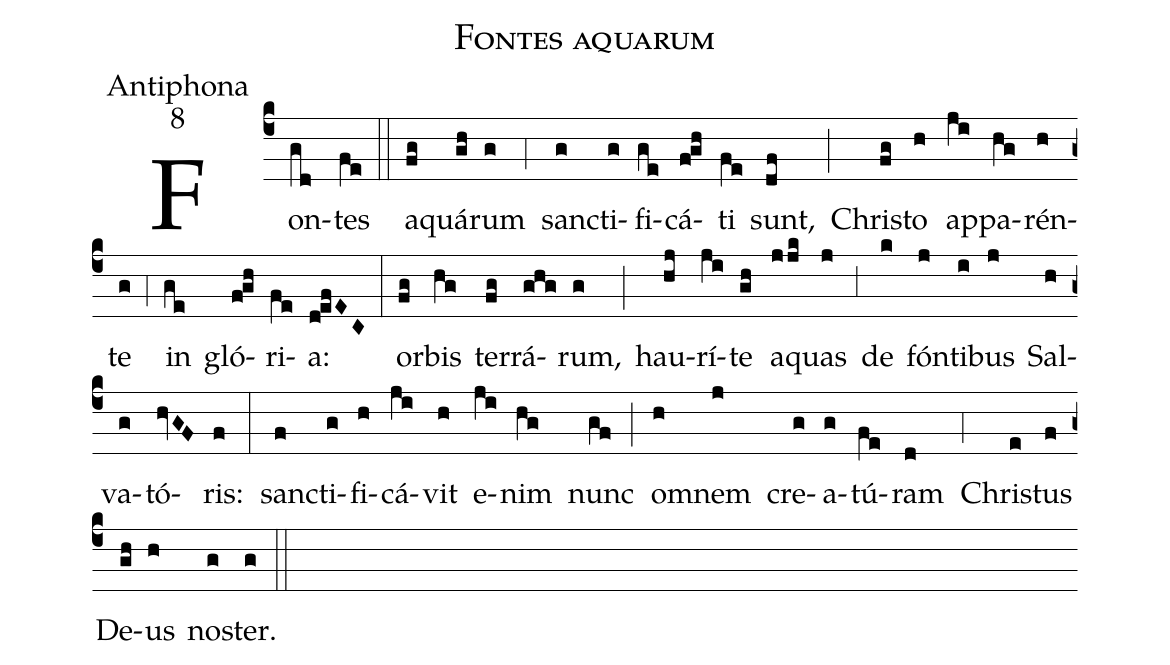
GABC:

name:Fontes aquarum;
office-part:Antiphona;
mode:8;
%%
(c4) Fon(gd)tes(fe) (::) a(fg)quá(gh)rum(g) (;4) san(g)cti(g)fi(ge)cá(f!gh)ti(fe) sunt,(df) (;) Chri(fg)sto(h) ap(ji)pa(hg)rén(h)te(g) (;4) in(ge) gló(f!gh)ri(fe)a:(d!efEC) (:) or(fg)bis(hg) ter(fg)rá(ghg)rum,(g) (;) hau(hj)rí(ji)te(gh) a(jjk)quas(j) (;3) de(k) fón(j)ti(i)bus(j) Sal(h)va(g)tó(hvGF)ris:(f) (:) san(f)cti(g)fi(h)cá(ji)vit(h) e(ji)nim(hg) nunc(gf) (;) o(h)mnem(j) cre(g)a(g)tú(fe)ram(d) (;4) Chri(e)stus(f) De(gh)us(h) no(g)ster.(g) (::)
